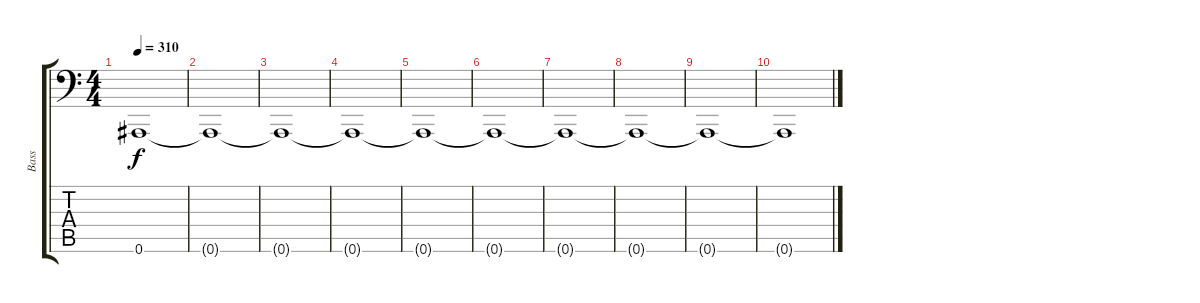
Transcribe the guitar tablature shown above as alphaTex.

\track ("Bass" "Bass") {instrument electricbasspick}
\staff {score tabs}
\tuning (C3 G2 Eb2 Bb1 F1 Bb0) {hide}
\ts (4 4)
\tempo 310
\clef f4
\ks c
0.6{t}.1{dy f} |
0.6{t}.1 |
0.6{t}.1 |
0.6{t}.1 |
0.6{t}.1 |
0.6{t}.1 |
0.6{t}.1 |
0.6{t}.1 |
0.6{t}.1 |
0.6{t}.1
